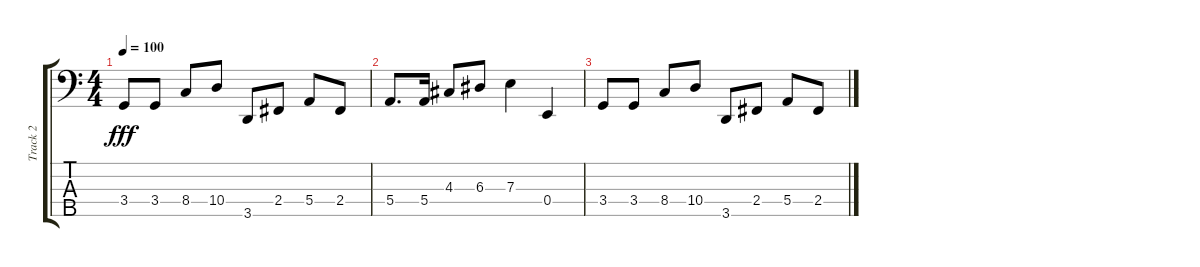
\track ("Track 2" "Track 2") {instrument fretlessbass}
\staff {score tabs}
\tuning (G2 D2 A1 E1 B0) {hide}
\ts (4 4)
\tempo 100
\clef f4
\ks c
3.4.8{dy fff} 3.4.8 8.4.8 10.4.8 3.5.8 2.4.8 5.4.8 2.4.8 |
5.4.8{d} 5.4.16 4.3.8 6.3.8 7.3.4 0.4.4 |
3.4.8 3.4.8 8.4.8 10.4.8 3.5.8 2.4.8 5.4.8 2.4.8
